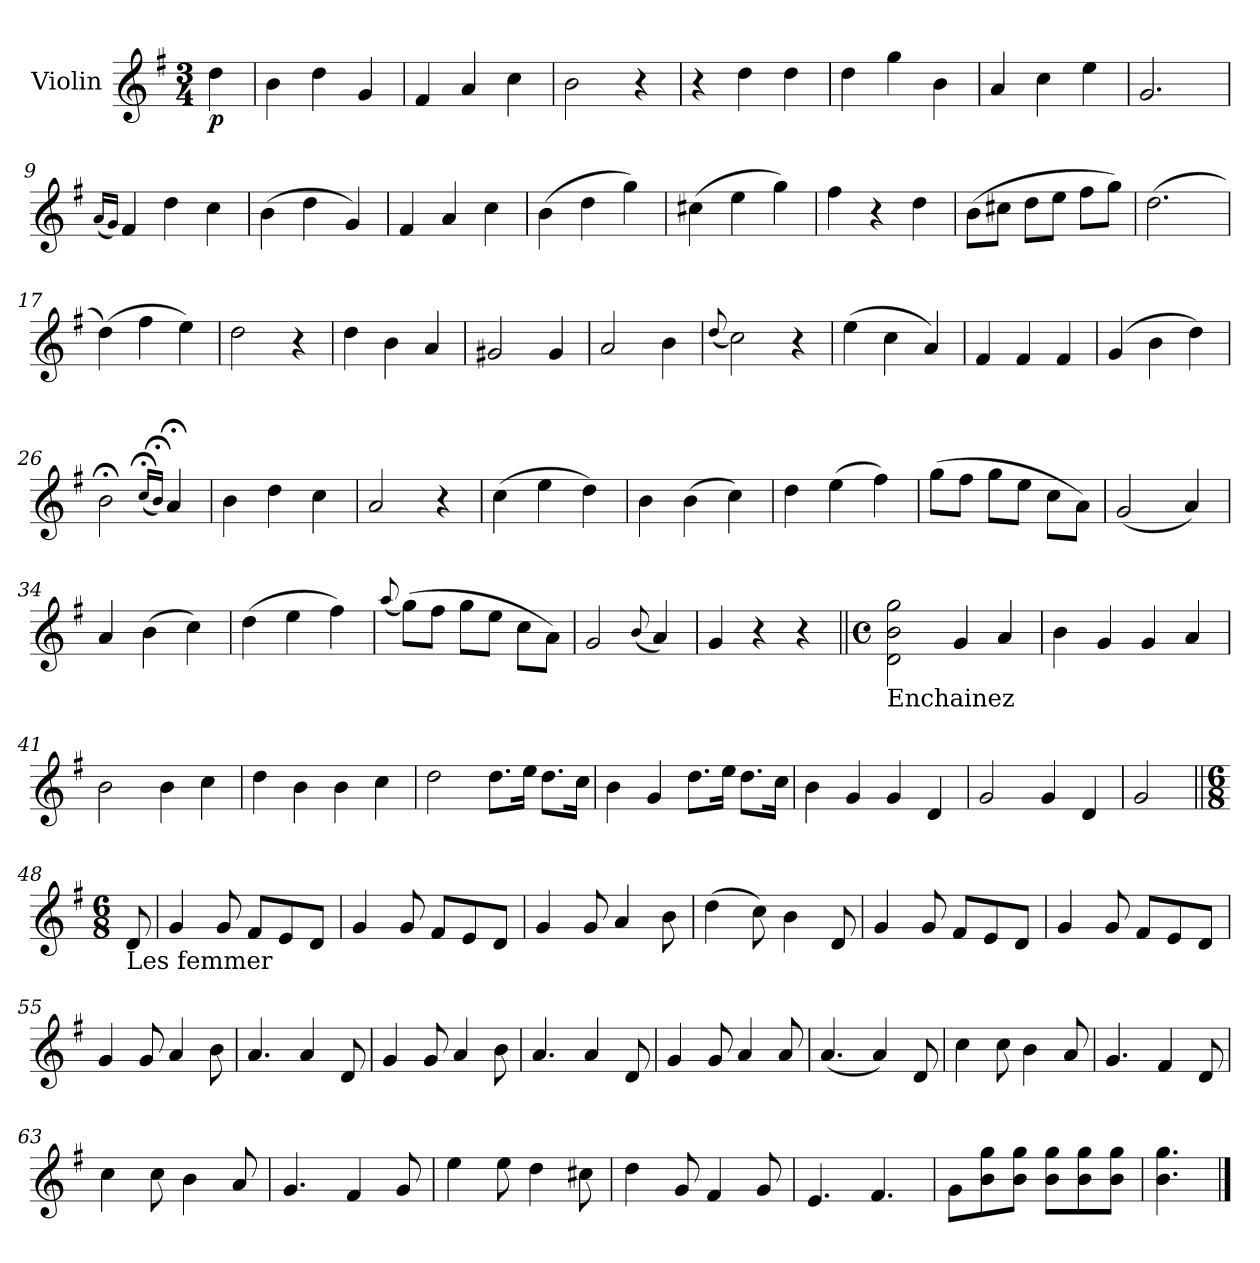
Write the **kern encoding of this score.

**kern	**dynam
*part1	*part1
*staff1	*staff1
*I"Violin	*
*I'Vln.	*
*clefG2	*
*k[f#]	*
*M3/4	*
=1	=1
!	!LO:DY:b
4dd\	p
=2	=2
4b\	.
4dd\	.
4g/	.
=3	=3
4f#/	.
4a/	.
4cc\	.
=4	=4
2b\	.
4r	.
=5	=5
4r	.
4dd\	.
4dd\	.
=6	=6
4dd\	.
4gg\	.
4b\	.
=7	=7
4a/	.
4cc\	.
4ee\	.
=8	=8
2.g/	.
=9	=9
(<16qqa/LL	.
16qqg/JJ)	.
4f#/	.
4dd\	.
4cc\	.
=10	=10
(>4b\	.
4dd\	.
4g/)	.
!!LO:LB:g=z
=11	=11
4f#/	.
4a/	.
4cc\	.
=12	=12
(>4b\	.
4dd\	.
4gg\)	.
=13	=13
(>4cc#X\	.
4ee\	.
4gg\)	.
=14	=14
4ff#\	.
4r	.
4dd\	.
=15	=15
(>8b\L	.
8cc#X\J	.
8dd\L	.
8ee\J	.
8ff#\L	.
8gg\J)	.
=16	=16
(>2.dd\	.
=17	=17
(>4dd\)	.
4ff#\	.
4ee\)	.
=18	=18
2dd\	.
4r	.
!!LO:LB:g=z
=19	=19
4dd\	.
4b\	.
4a/	.
=20	=20
2g#X/	.
4g#/	.
=21	=21
2a/	.
4b\	.
=22	=22
(<8qqdd/	.
2cc\)	.
4r	.
=23	=23
(>4ee\	.
4cc\	.
4a/)	.
=24	=24
4f#/	.
4f#/	.
4f#/	.
=25	=25
(>4g/	.
4b\	.
4dd\)	.
=26	=26
2b;<\	.
(<16qqcc;</LL	.
16qqb;</JJ)	.
4a;</	.
=27	=27
4b\	.
4dd\	.
4cc\	.
=28	=28
2a/	.
4r	.
!!LO:LB:g=z
=29	=29
(>4cc\	.
4ee\	.
4dd\)	.
=30	=30
4b\	.
(>4b\	.
4cc\)	.
=31	=31
4dd\	.
(>4ee\	.
4ff#\)	.
=32	=32
(>8gg\L	.
8ff#\J	.
8gg\L	.
8ee\J	.
8cc\L	.
8a\J)	.
=33	=33
(<2g/	.
4a/)	.
=34	=34
4a/	.
(>4b\	.
4cc\)	.
=35	=35
(>4dd\	.
4ee\	.
4ff#\)	.
=36	=36
(<8qqaa/	.
(>8gg\L)	.
8ff#\J	.
8gg\L	.
8ee\J	.
8cc\L	.
8a\J)	.
!!LO:LB:g=z
=37	=37
2g/	.
(<8qqb/	.
4a/)	.
=38	=38
4g/	.
4r	.
4r	.
=39||	=39||
*M4/4	*
*met(c)	*
!LO:TX:b:t=Enchainez	!
2d\ 2b\ 2gg\	.
4g/	.
4a/	.
=40	=40
4b\	.
4g/	.
4g/	.
4a/	.
=41	=41
2b\	.
4b\	.
4cc\	.
=42	=42
4dd\	.
4b\	.
4b\	.
4cc\	.
!!LO:LB:g=z
=43	=43
2dd\	.
8.dd\L	.
16ee\Jk	.
8.dd\L	.
16cc\Jk	.
=44	=44
4b\	.
4g/	.
8.dd\L	.
16ee\Jk	.
8.dd\L	.
16cc\Jk	.
=45	=45
4b\	.
4g/	.
4g/	.
4d/	.
=46	=46
2g/	.
4g/	.
4d/	.
=47	=47
2g/	.
!!LO:LB:g=z
=48||	=48||
*M6/8	*
!LO:TX:b:t=Les femmer	!
8d/	.
=49	=49
4g/	.
8g/	.
8f#/L	.
8e/	.
8d/J	.
=50	=50
4g/	.
8g/	.
8f#/L	.
8e/	.
8d/J	.
=51	=51
4g/	.
8g/	.
4a/	.
8b\	.
=52	=52
(>4dd\	.
8cc\)	.
4b\	.
8d/	.
=53	=53
4g/	.
8g/	.
8f#/L	.
8e/	.
8d/J	.
=54	=54
4g/	.
8g/	.
8f#/L	.
8e/	.
8d/J	.
=55	=55
4g/	.
8g/	.
4a/	.
8b\	.
!!LO:LB:g=z
=56	=56
4.a/	.
4a/	.
8d/	.
=57	=57
4g/	.
8g/	.
4a/	.
8b\	.
=58	=58
4.a/	.
4a/	.
8d/	.
=59	=59
4g/	.
8g/	.
4a/	.
8a/	.
=60	=60
(<4.a/	.
4a/)	.
8d/	.
=61	=61
4cc\	.
8cc\	.
4b\	.
8a/	.
=62	=62
4.g/	.
4f#/	.
8d/	.
!!LO:LB:g=z
=63	=63
4cc\	.
8cc\	.
4b\	.
8a/	.
=64	=64
4.g/	.
4f#/	.
8g/	.
=65	=65
4ee\	.
8ee\	.
4dd\	.
8cc#X\	.
=66	=66
4dd\	.
8g/	.
4f#/	.
8g/	.
=67	=67
4.e/	.
4.f#/	.
=68	=68
8g\L	.
8b\ 8gg\	.
8b\ 8gg\J	.
8b\ 8gg\L	.
8b\ 8gg\	.
8b\ 8gg\J	.
=69	=69
4.b\ 4.gg\	.
==	==
*-	*-
